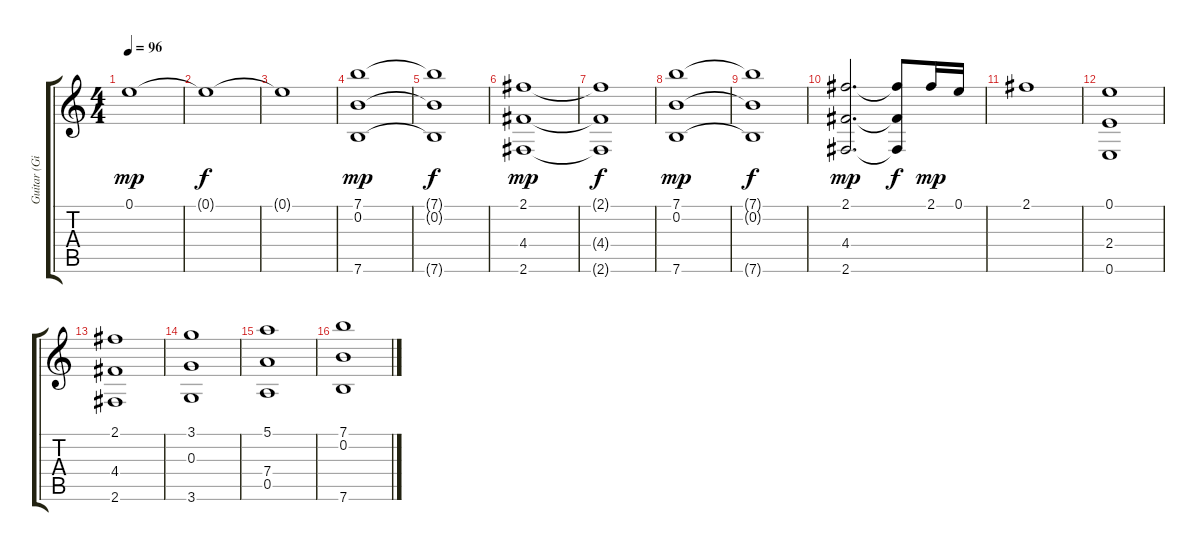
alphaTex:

\track ("Guitar (Gilmour)" "Guitar (Gi") {instrument electricguitarjazz}
\staff {score tabs}
\tuning (E4 B3 G3 D3 A2 E2) {hide}
\ts (4 4)
\tempo 96
\clef g2
\ks c
0.1.1{dy mp} |
0.1{t}.1{dy f} |
0.1{t}.1 |
(7.1 0.2 7.6).1{dy mp} |
(7.1{t} 0.2{t} 7.6{t}).1{dy f} |
(2.1 4.4 2.6).1{dy mp} |
(2.1{t} 4.4{t} 2.6{t}).1{dy f} |
(7.1 0.2 7.6).1{dy mp} |
(7.1{t} 0.2{t} 7.6{t}).1{dy f} |
(2.1 4.4 2.6).2{d dy mp} (2.1{t} 4.4{t} 2.6{t}).8{dy f} 2.1.16{dy mp} 0.1.16 |
2.1.1 |
(0.1 2.4 0.6).1 |
(2.1 4.4 2.6).1 |
(3.1 0.3 3.6).1 |
(5.1 7.4 0.5).1 |
(7.1 0.2 7.6).1
